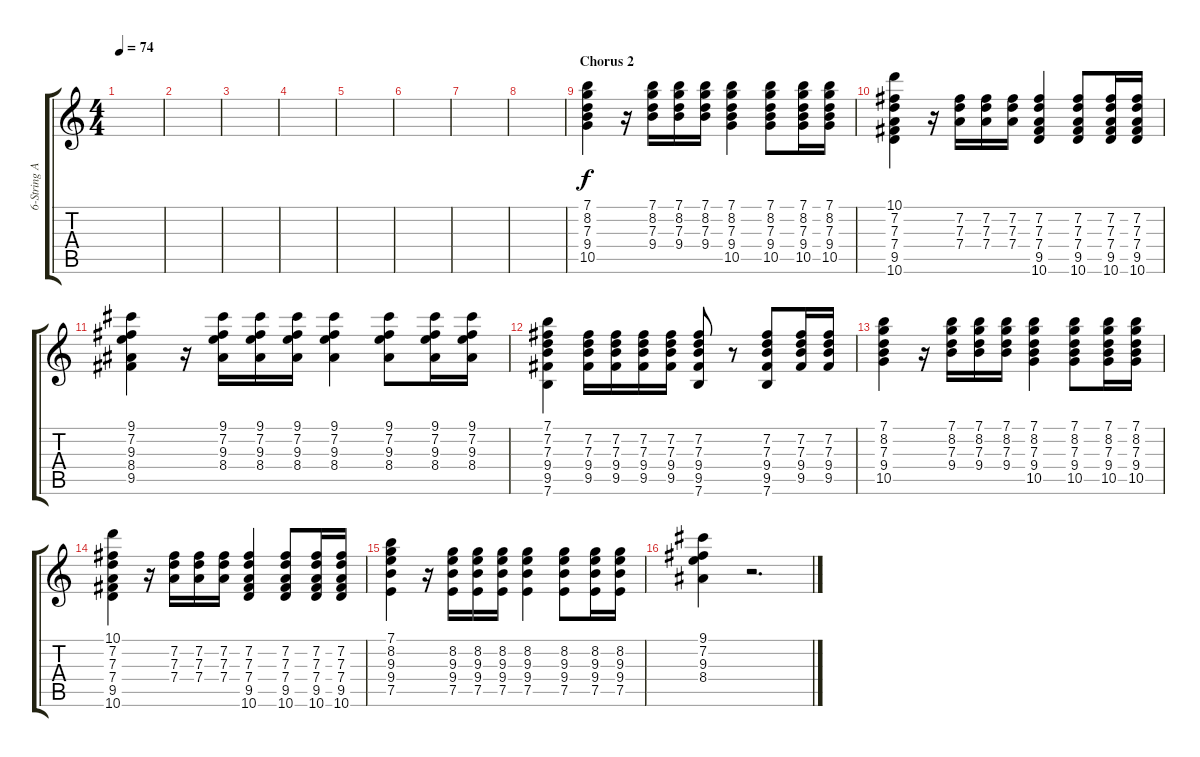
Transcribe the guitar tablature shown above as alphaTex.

\track ("6-String Acoustic" "6-String A") {instrument acousticguitarnylon}
\staff {score tabs}
\tuning (E4 B3 G3 D3 A2 E2) {hide}
\ts (4 4)
\tempo 74
\clef g2
\ks c
|
|
|
|
|
|
|
|
\section ("" "Chorus 2")
(7.1 8.2 7.3 9.4 10.5).4 r.16 (7.1 8.2 7.3 9.4).16 (7.1 8.2 7.3 9.4).16 (7.1 8.2 7.3 9.4).16 (7.1 8.2 7.3 9.4 10.5).4 (7.1 8.2 7.3 9.4 10.5).8 (7.1 8.2 7.3 9.4 10.5).16 (7.1 8.2 7.3 9.4 10.5).16 |
(10.1 7.2 7.3 7.4 9.5 10.6).4 r.16 (7.2 7.3 7.4).16 (7.2 7.3 7.4).16 (7.2 7.3 7.4).16 (7.2 7.3 7.4 9.5 10.6).4 (7.2 7.3 7.4 9.5 10.6).8 (7.2 7.3 7.4 9.5 10.6).16 (7.2 7.3 7.4 9.5 10.6).16 |
(9.1 7.2 9.3 8.4 9.5).4 r.16 (9.1 7.2 9.3 8.4).16 (9.1 7.2 9.3 8.4).16 (9.1 7.2 9.3 8.4).16 (9.1 7.2 9.3 8.4).4 (9.1 7.2 9.3 8.4).8 (9.1 7.2 9.3 8.4).16 (9.1 7.2 9.3 8.4).16 |
(7.1 7.2 7.3 9.4 9.5 7.6).4 (7.2 7.3 9.4 9.5).16 (7.2 7.3 9.4 9.5).16 (7.2 7.3 9.4 9.5).16 (7.2 7.3 9.4 9.5).16 (7.2 7.3 9.4 9.5 7.6).8 r.8 (7.2 7.3 9.4 9.5 7.6).8 (7.2 7.3 9.4 9.5).16 (7.2 7.3 9.4 9.5).16 |
(7.1 8.2 7.3 9.4 10.5).4 r.16 (7.1 8.2 7.3 9.4).16 (7.1 8.2 7.3 9.4).16 (7.1 8.2 7.3 9.4).16 (7.1 8.2 7.3 9.4 10.5).4 (7.1 8.2 7.3 9.4 10.5).8 (7.1 8.2 7.3 9.4 10.5).16 (7.1 8.2 7.3 9.4 10.5).16 |
(10.1 7.2 7.3 7.4 9.5 10.6).4 r.16 (7.2 7.3 7.4).16 (7.2 7.3 7.4).16 (7.2 7.3 7.4).16 (7.2 7.3 7.4 9.5 10.6).4 (7.2 7.3 7.4 9.5 10.6).8 (7.2 7.3 7.4 9.5 10.6).16 (7.2 7.3 7.4 9.5 10.6).16 |
(7.1 8.2 9.3 9.4 7.5).4 r.16 (8.2 9.3 9.4 7.5).16 (8.2 9.3 9.4 7.5).16 (8.2 9.3 9.4 7.5).16 (8.2 9.3 9.4 7.5).4 (8.2 9.3 9.4 7.5).8 (8.2 9.3 9.4 7.5).16 (8.2 9.3 9.4 7.5).16 |
(9.1 7.2 9.3 8.4).4 r.2{d}
